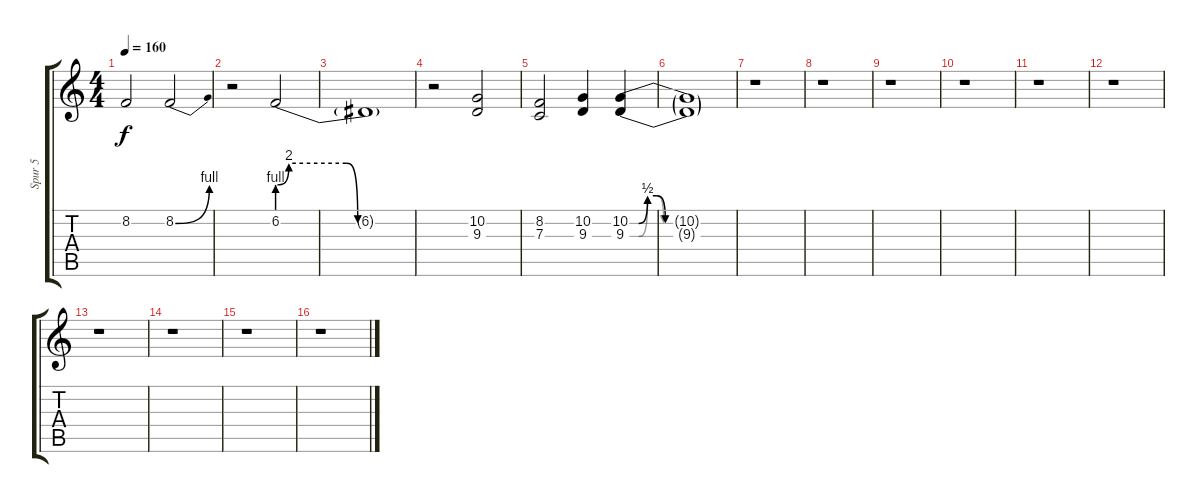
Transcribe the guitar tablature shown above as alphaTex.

\track ("Spur 5" "Spur 5") {instrument flute}
\staff {score tabs}
\tuning (D4 A3 F3 C3 G2 C2) {hide}
\ts (4 4)
\tempo 160
\clef g2
\ks c
8.2.2{dy f} 8.2{be (bend 0 0 60 4)}.2 |
r.2 6.2{be (custom 0 4 5 8 30 8 35 0 60 0)}.2 |
6.2{t}.1 |
r.2 (10.2 9.3).2 |
(8.2 7.3).2 (10.2 9.3).4 (10.2{be (custom 0 0 5 0 10 2 15 2 20 0 60 0)} 9.3{be (custom 0 0 5 0 10 2 15 2 19 0 60 0)}).4 |
(10.2{t} 9.3{t}).1 |
r.1 |
r.1 |
r.1 |
r.1 |
r.1 |
r.1 |
r.1 |
r.1 |
r.1 |
r.1
